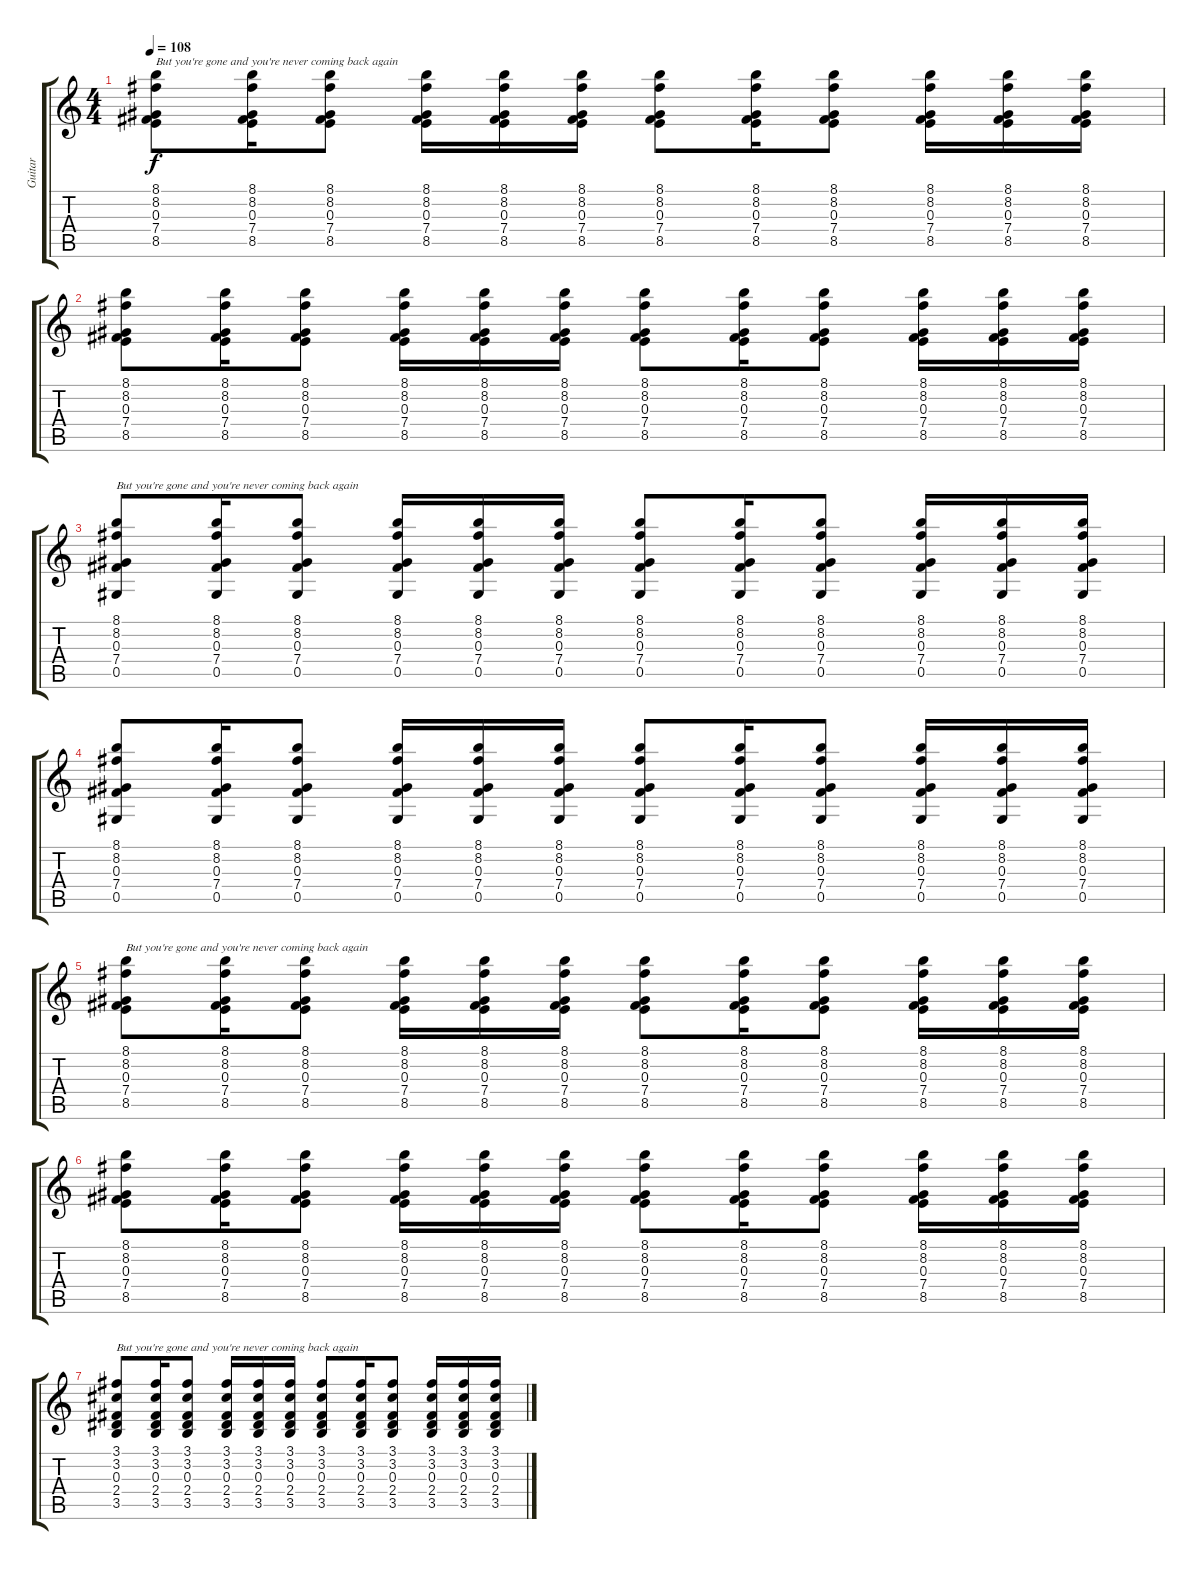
\track ("Guitar" "Guitar") {instrument acousticguitarsteel}
\staff {score tabs}
\tuning (Eb4 Bb3 Gb3 Db3 Ab2 Eb2) {hide}
\ts (4 4)
\tempo 108
\clef g2
\ks c
(8.1 8.2 0.3 7.4 8.5).8{txt "But you're gone and you're never coming back again" dy f} (8.1 8.2 0.3 7.4 8.5).16 (8.1 8.2 0.3 7.4 8.5).8 (8.1 8.2 0.3 7.4 8.5).16 (8.1 8.2 0.3 7.4 8.5).16 (8.1 8.2 0.3 7.4 8.5).16 (8.1 8.2 0.3 7.4 8.5).8 (8.1 8.2 0.3 7.4 8.5).16 (8.1 8.2 0.3 7.4 8.5).8 (8.1 8.2 0.3 7.4 8.5).16 (8.1 8.2 0.3 7.4 8.5).16 (8.1 8.2 0.3 7.4 8.5).16 |
(8.1 8.2 0.3 7.4 8.5).8 (8.1 8.2 0.3 7.4 8.5).16 (8.1 8.2 0.3 7.4 8.5).8 (8.1 8.2 0.3 7.4 8.5).16 (8.1 8.2 0.3 7.4 8.5).16 (8.1 8.2 0.3 7.4 8.5).16 (8.1 8.2 0.3 7.4 8.5).8 (8.1 8.2 0.3 7.4 8.5).16 (8.1 8.2 0.3 7.4 8.5).8 (8.1 8.2 0.3 7.4 8.5).16 (8.1 8.2 0.3 7.4 8.5).16 (8.1 8.2 0.3 7.4 8.5).16 |
(8.1 8.2 0.3 7.4 0.5).8{txt "But you're gone and you're never coming back again"} (8.1 8.2 0.3 7.4 0.5).16 (8.1 8.2 0.3 7.4 0.5).8 (8.1 8.2 0.3 7.4 0.5).16 (8.1 8.2 0.3 7.4 0.5).16 (8.1 8.2 0.3 7.4 0.5).16 (8.1 8.2 0.3 7.4 0.5).8 (8.1 8.2 0.3 7.4 0.5).16 (8.1 8.2 0.3 7.4 0.5).8 (8.1 8.2 0.3 7.4 0.5).16 (8.1 8.2 0.3 7.4 0.5).16 (8.1 8.2 0.3 7.4 0.5).16 |
(8.1 8.2 0.3 7.4 0.5).8 (8.1 8.2 0.3 7.4 0.5).16 (8.1 8.2 0.3 7.4 0.5).8 (8.1 8.2 0.3 7.4 0.5).16 (8.1 8.2 0.3 7.4 0.5).16 (8.1 8.2 0.3 7.4 0.5).16 (8.1 8.2 0.3 7.4 0.5).8 (8.1 8.2 0.3 7.4 0.5).16 (8.1 8.2 0.3 7.4 0.5).8 (8.1 8.2 0.3 7.4 0.5).16 (8.1 8.2 0.3 7.4 0.5).16 (8.1 8.2 0.3 7.4 0.5).16 |
(8.1 8.2 0.3 7.4 8.5).8{txt "But you're gone and you're never coming back again"} (8.1 8.2 0.3 7.4 8.5).16 (8.1 8.2 0.3 7.4 8.5).8 (8.1 8.2 0.3 7.4 8.5).16 (8.1 8.2 0.3 7.4 8.5).16 (8.1 8.2 0.3 7.4 8.5).16 (8.1 8.2 0.3 7.4 8.5).8 (8.1 8.2 0.3 7.4 8.5).16 (8.1 8.2 0.3 7.4 8.5).8 (8.1 8.2 0.3 7.4 8.5).16 (8.1 8.2 0.3 7.4 8.5).16 (8.1 8.2 0.3 7.4 8.5).16 |
(8.1 8.2 0.3 7.4 8.5).8 (8.1 8.2 0.3 7.4 8.5).16 (8.1 8.2 0.3 7.4 8.5).8 (8.1 8.2 0.3 7.4 8.5).16 (8.1 8.2 0.3 7.4 8.5).16 (8.1 8.2 0.3 7.4 8.5).16 (8.1 8.2 0.3 7.4 8.5).8 (8.1 8.2 0.3 7.4 8.5).16 (8.1 8.2 0.3 7.4 8.5).8 (8.1 8.2 0.3 7.4 8.5).16 (8.1 8.2 0.3 7.4 8.5).16 (8.1 8.2 0.3 7.4 8.5).16 |
(3.1 3.2 0.3 2.4 3.5).8{txt "But you're gone and you're never coming back again"} (3.1 3.2 0.3 2.4 3.5).16 (3.1 3.2 0.3 2.4 3.5).8 (3.1 3.2 0.3 2.4 3.5).16 (3.1 3.2 0.3 2.4 3.5).16 (3.1 3.2 0.3 2.4 3.5).16 (3.1 3.2 0.3 2.4 3.5).8 (3.1 3.2 0.3 2.4 3.5).16 (3.1 3.2 0.3 2.4 3.5).8 (3.1 3.2 0.3 2.4 3.5).16 (3.1 3.2 0.3 2.4 3.5).16 (3.1 3.2 0.3 2.4 3.5).16
